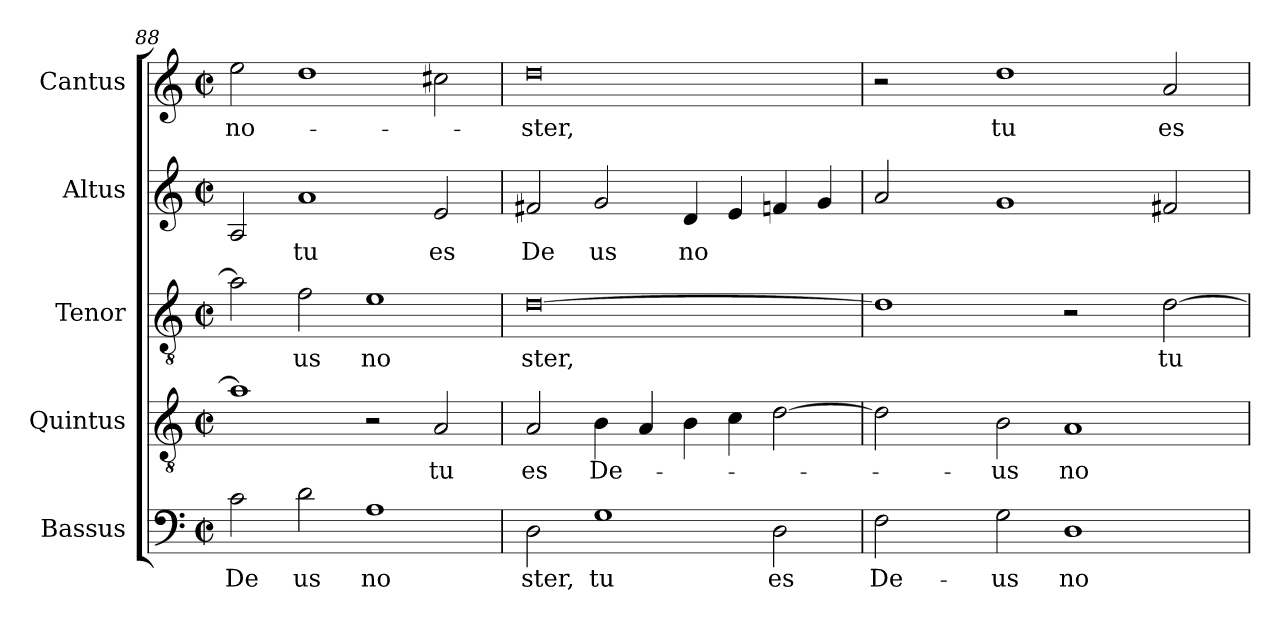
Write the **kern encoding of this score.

**kern	**text	**kern	**text	**kern	**text	**kern	**text	**kern	**text
*part5	*part5	*part4	*part4	*part3	*part3	*part2	*part2	*part1	*part1
*staff5	*staff5	*staff4	*staff4	*staff3	*staff3	*staff2	*staff2	*staff1	*staff1
*I"Bassus	*	*I"Quintus	*	*I"Tenor	*	*I"Altus	*	*I"Cantus	*
*clefF4	*	*clefGv2	*	*clefGv2	*	*clefG2	*	*clefG2	*
*M2/2	*	*M2/2	*	*M2/2	*	*M2/2	*	*M2/2	*
*met(c|)	*	*met(c|)	*	*met(c|)	*	*met(c|)	*	*met(c|)	*
=88	=88	=88	=88	=88	=88	=88	=88	=88	=88
!	!LO:LY:b:cj	!	!	!	!	!	!	!	!LO:LY:b:cj
2c\	De	1a]	.	2a\]	.	2A/	.	2ee\	no-
!	!LO:LY:b:cj	!	!	!	!LO:LY:b:cj	!	!LO:LY:b:cj	!	!
2d\	us	.	.	2f\	us	1a	tu	1dd	.
!	!LO:LY:b:cj	!	!	!	!LO:LY:b:cj	!	!	!	!
1A	no	2r	.	1e	no	.	.	.	.
!	!	!	!LO:LY:b:cj	!	!	!	!LO:LY:b:cj	!	!
.	.	2A/	tu	.	.	2e/	es	2cc#\	.
=89	=89	=89	=89	=89	=89	=89	=89	=89	=89
!	!LO:LY:b:cj	!	!LO:LY:b:cj	!	!LO:LY:b	!	!LO:LY:b:cj	!	!LO:LY:b:cj
2D\	ster,	2A/	es	[>0d	ster,	2f#X/	De	0dd	-ster,
!	!LO:LY:b:cj	!	!LO:LY:b	!	!	!	!LO:LY:b:cj	!	!
1G	tu	4B\	De-	.	.	2g/	us	.	.
.	.	4A/	.	.	.	.	.	.	.
!	!	!	!	!	!	!	!LO:LY:b:cj	!	!
.	.	4B\	.	.	.	4d/	no	.	.
.	.	4c\	.	.	.	4e/	.	.	.
!	!LO:LY:b:cj	!	!	!	!	!	!	!	!
2D\	es	[>2d\	.	.	.	4fn/	.	.	.
.	.	.	.	.	.	4g/	.	.	.
!!LO:PB:g=z
=90	=90	=90	=90	=90	=90	=90	=90	=90	=90
!	!LO:LY:b:cj	!	!	!	!	!	!	!	!
*	*	*^	*	*	*	*^	*	*	*
2F\	De-	2d\]	16ryy	.	1d]	.	2a/	4ryy	.	2r	.
.	.	.	1ryy	.	.	.	.	.	.	.	.
.	.	.	.	.	.	.	.	8ryy	.	.	.
.	.	.	.	.	.	.	.	64ryy	.	.	.
.	.	.	.	.	.	.	.	1ryy	.	.	.
!	!LO:LY:b:cj	!	!	!LO:LY:b:cj	!	!	!	!	!	!	!LO:LY:b:cj
2G\	-us	2B\	.	-us	.	.	1g	.	.	1dd	tu
!	!LO:LY:b:cj	!	!	!LO:LY:b:cj	!	!	!	!	!	!	!
1D	no-	1A	.	no	2r	.	.	.	.	.	.
.	.	.	2...ryy	.	.	.	.	.	.	.	.
.	.	.	.	.	.	.	.	2ryy	.	.	.
!	!	!	!	!	!	!LO:LY:b:cj	!	!	!	!	!LO:LY:b:cj
.	.	.	.	.	[>2d\	tu	2f#/	.	.	2a/	es
.	.	.	.	.	.	.	.	16..ryy	.	.	.
*	*	*v	*v	*	*	*	*v	*v	*	*	*
=	=	=	=	=	=	=	=	=	=
*-	*-	*-	*-	*-	*-	*-	*-	*-	*-
